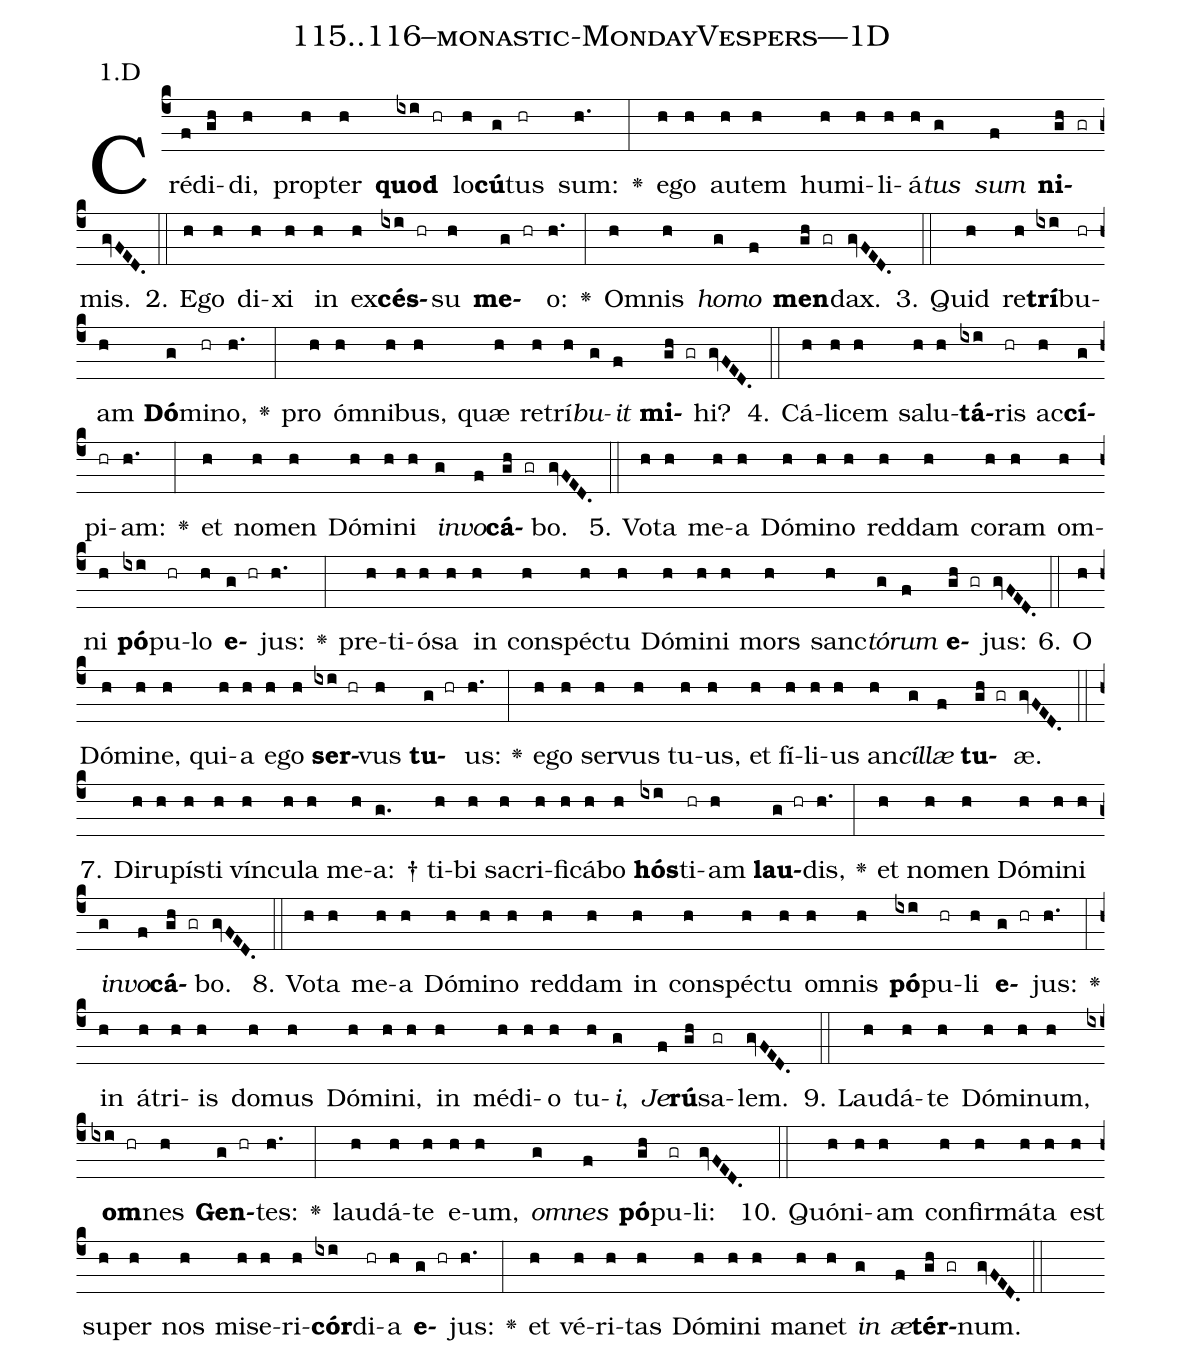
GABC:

name: 115..116--monastic-MondayVespers---1D;
annotation: 1.D;
%%
(c4)Cré(f)di(gh)di,(h) prop(h)ter(h) <b>quod</b>(ixi hr) lo(h)<b>cú</b>(g)tus(hr) sum:(h.) <v>\greheightstar</v>(:) e(h)go(h) au(h)tem(h) hu(h)mi(h)li(h)á(h)<i>tus</i>(g) <i>sum</i>(f) <b>ni</b>(gh gr)mis.(gvFED.) (::)
2. E(h)go(h) di(h)xi(h) in(h) ex(h)<b>cés</b>(ixi hr)su(h) <b>me</b>(g hr)o:(h.) <v>\greheightstar</v>(:) Om(h)nis(h) <i>ho</i>(g)<i>mo</i>(f) <b>men</b>(gh gr)dax.(gvFED.) (::)
3. Quid(h) re(h)<b>trí</b>(ixi)bu(hr)am(h) <b>Dó</b>(g)mi(hr)no,(h.) <v>\greheightstar</v>(:) pro(h) óm(h)ni(h)bus,(h) quæ(h) re(h)trí(h)<i>bu</i>(g)<i>it</i>(f) <b>mi</b>(gh gr)hi?(gvFED.) (::)
4. Cá(h)li(h)cem(h) sa(h)lu(h)<b>tá</b>(ixi)ris(hr) ac(h)<b>cí</b>(g)pi(hr)am:(h.) <v>\greheightstar</v>(:) et(h) no(h)men(h) Dó(h)mi(h)ni(h) <i>in</i>(g)<i>vo</i>(f)<b>cá</b>(gh gr)bo.(gvFED.) (::)
5. Vo(h)ta(h) me(h)a(h) Dó(h)mi(h)no(h) red(h)dam(h) co(h)ram(h) om(h)ni(h) <b>pó</b>(ixi)pu(hr)lo(h) <b>e</b>(g hr)jus:(h.) <v>\greheightstar</v>(:) pre(h)ti(h)ó(h)sa(h) in(h) con(h)spéc(h)tu(h) Dó(h)mi(h)ni(h) mors(h) sanc(h)<i>tó</i>(g)<i>rum</i>(f) <b>e</b>(gh gr)jus:(gvFED.) (::)
6. O(h) Dó(h)mi(h)ne,(h) qui(h)a(h) e(h)go(h) <b>ser</b>(ixi hr)vus(h) <b>tu</b>(g hr)us:(h.) <v>\greheightstar</v>(:) e(h)go(h) ser(h)vus(h) tu(h)us,(h) et(h) fí(h)li(h)us(h) an(h)<i>cíl</i>(g)<i>læ</i>(f) <b>tu</b>(gh gr)æ.(gvFED.) (::)
7. Di(h)ru(h)pís(h)ti(h) vín(h)cu(h)la(h) me(h)a: †(g.) ti(h)bi(h) sa(h)cri(h)fi(h)cá(h)bo(h) <b>hós</b>(ixi)ti(hr)am(h) <b>lau</b>(g hr)dis,(h.) <v>\greheightstar</v>(:) et(h) no(h)men(h) Dó(h)mi(h)ni(h) <i>in</i>(g)<i>vo</i>(f)<b>cá</b>(gh gr)bo.(gvFED.) (::)
8. Vo(h)ta(h) me(h)a(h) Dó(h)mi(h)no(h) red(h)dam(h) in(h) con(h)spéc(h)tu(h) om(h)nis(h) <b>pó</b>(ixi)pu(hr)li(h) <b>e</b>(g hr)jus:(h.) <v>\greheightstar</v>(:) in(h) á(h)tri(h)is(h) do(h)mus(h) Dó(h)mi(h)ni,(h) in(h) mé(h)di(h)o(h) tu(h)<i>i</i>,(g) <i>Je</i>(f)<b>rú</b>(gh)sa(gr)lem.(gvFED.) (::)
9. Lau(h)dá(h)te(h) Dó(h)mi(h)num,(h) <b>om</b>(ixi hr)nes(h) <b>Gen</b>(g hr)tes:(h.) <v>\greheightstar</v>(:) lau(h)dá(h)te(h) e(h)um,(h) <i>om</i>(g)<i>nes</i>(f) <b>pó</b>(gh)pu(gr)li:(gvFED.) (::)
10. Quón(h)i(h)am(h) con(h)fir(h)má(h)ta(h) est(h) su(h)per(h) nos(h) mi(h)se(h)ri(h)<b>cór</b>(ixi)di(hr)a(h) <b>e</b>(g hr)jus:(h.) <v>\greheightstar</v>(:) et(h) vé(h)ri(h)tas(h) Dó(h)mi(h)ni(h) ma(h)net(h) <i>in</i>(g) <i>æ</i>(f)<b>tér</b>(gh gr)num.(gvFED.) (::)
